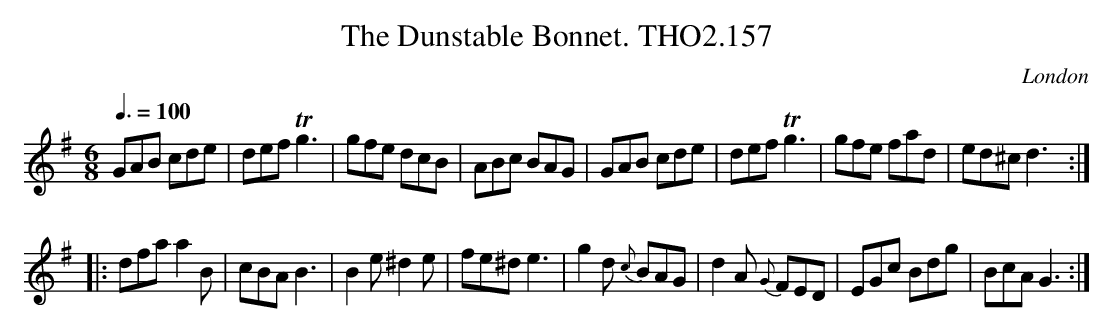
X:1
T:Dunstable Bonnet. THO2.157, The
O:London
M:6/8
L:1/8
Q:3/8=100
K:G
GAB cde|def Tg3|gfe dcB|ABc BAG|GAB cde|def Tg3|gfe fad|ed^c d3:|
|:dfa a2B|cBA B3|B2e ^d2e|fe^d e3|g2d {c}BAG|d2A {G}FED|EGc Bdg|BcA G3:|
